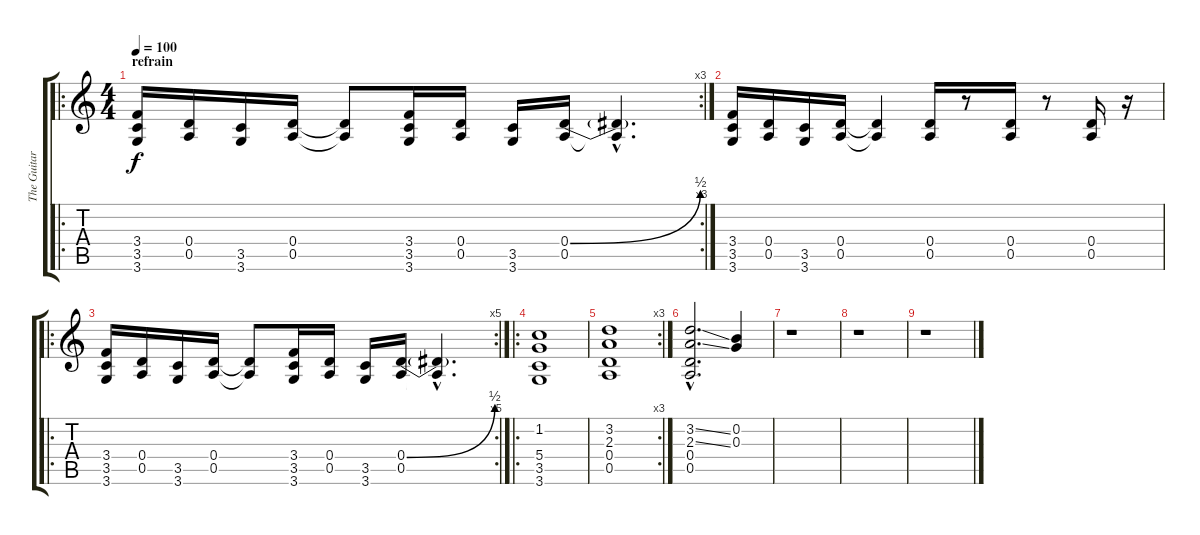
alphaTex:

\track ("The Guitare" "The Guitar") {instrument distortionguitar}
\staff {score tabs}
\tuning (E4 B3 G3 D3 A2 E2) {hide}
\ro
\rc 3
\ts (4 4)
\section ("" "refrain")
\tempo 100
\clef g2
\ks c
(3.4 3.5 3.6).16{dy f} (0.4 0.5).16 (3.5 3.6).16 (0.4 0.5).16 (0.4{t} 0.5{t}).8 (3.4 3.5 3.6).16 (0.4 0.5).16 (3.5 3.6).16 (0.4{be (bend 0 0 60 2)} 0.5).16 (0.4{hac t} 0.5{hac t}).4{d} |
(3.4 3.5 3.6).16 (0.4 0.5).16 (3.5 3.6).16 (0.4 0.5).16 (0.4{t} 0.5{t}).4 (0.4 0.5).16 r.8 (0.4 0.5).16 r.8 (0.4 0.5).16 r.16 |
\ro
\rc 5
(3.4 3.5 3.6).16 (0.4 0.5).16 (3.5 3.6).16 (0.4 0.5).16 (0.4{t} 0.5{t}).8 (3.4 3.5 3.6).16 (0.4 0.5).16 (3.5 3.6).16 (0.4{be (bend 0 0 60 2)} 0.5).16 (0.4{hac t} 0.5{hac t}).4{d} |
\ro
(1.2 5.4 3.5 3.6).1 |
\rc 3
(3.2 2.3 0.4 0.5).1 |
(3.2{ss hac} 2.3{ss hac} 0.4{hac} 0.5{hac}).2{d volume 8} (0.2 0.3).4 |
r.1 |
r.1 |
r.1
